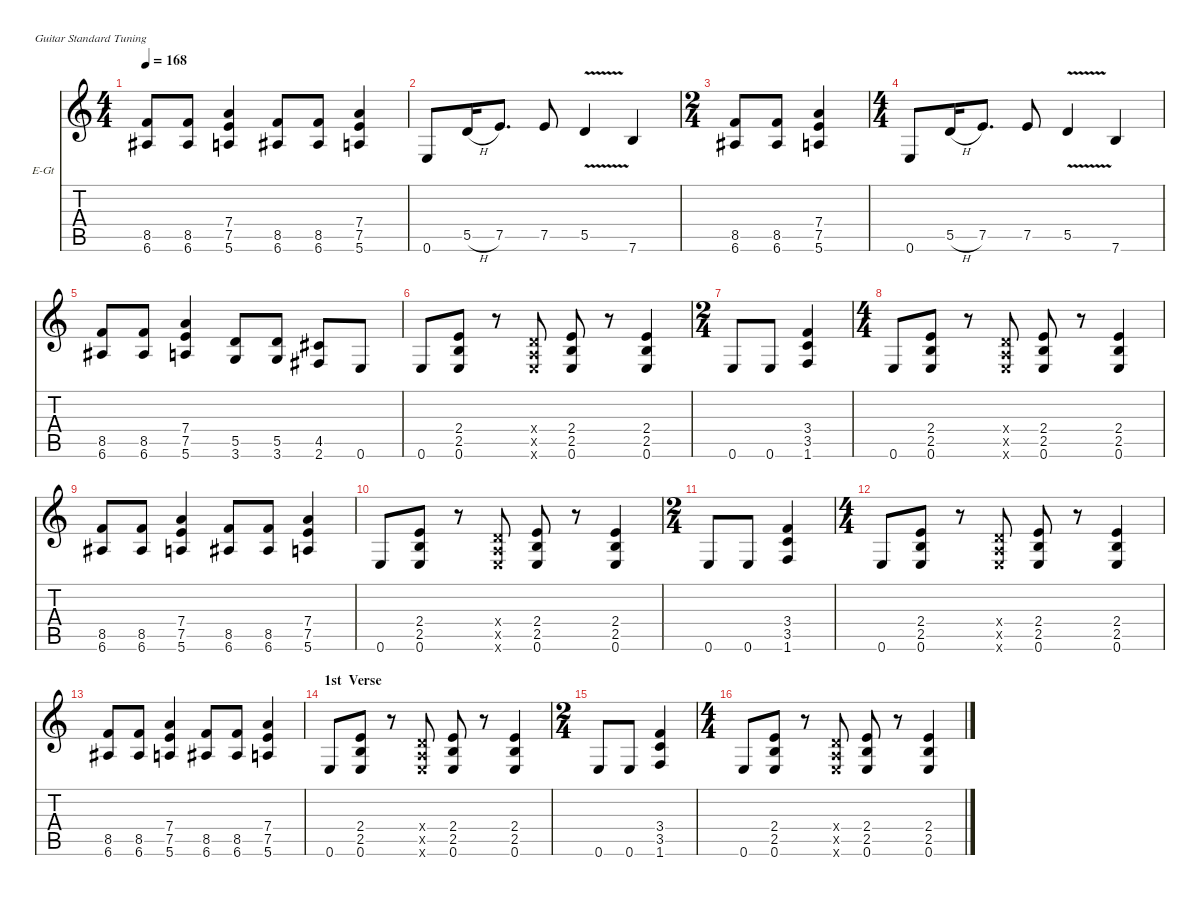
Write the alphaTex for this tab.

\hideDynamics
\bracketExtendMode nobrackets
\firstSystemTrackNameOrientation horizontal
\otherSystemsTrackNameOrientation horizontal
\track ("Guitar III" "E-Gt") {instrument distortionguitar}
\staff {score tabs}
\tuning (E4 B3 G3 D3 A2 E2)
\ts (4 4)
\tempo 168
\clef g2
\ks c
(8.5 6.6{acc #}).8{dy f beam Up} (8.5 6.6{acc #}).8{beam Up} (7.4 7.5 5.6).4{beam Up} (8.5 6.6{acc #}).8{beam Up} (8.5 6.6{acc #}).8{beam Up} (7.4 7.5 5.6).4{beam Up} |
0.6.8{beam Up} 5.5{h}.16{beam Up} 7.5.8{d beam Up} 7.5.8{beam Up} 5.5{v}.4{beam Up} 7.6.4{beam Up} |
\ts (2 4)
(8.5 6.6{acc #}).8{beam Up} (8.5 6.6{acc #}).8{beam Up} (7.4 7.5 5.6).4{beam Up} |
\ts (4 4)
0.6.8{beam Up} 5.5{h}.16{beam Up} 7.5.8{d beam Up} 7.5.8{beam Up} 5.5{v}.4{beam Up} 7.6.4{beam Up} |
(8.5 6.6{acc #}).8{beam Up} (8.5 6.6{acc #}).8{beam Up} (7.4 7.5 5.6).4{beam Up} (5.5 3.6).8{beam Up} (5.5 3.6).8{beam Up} (4.5{acc #} 2.6{acc #}).8{beam Up} 0.6.8{beam Up} |
0.6.8{beam Up} (2.4 2.5 0.6).8{beam Up} r.8{beam Up} (0.4{x} 0.5{x} 0.6{x}).8{beam Up} (2.4 2.5 0.6).8{beam Up} r.8{beam Up} (2.4 2.5 0.6).4{beam Up} |
\ts (2 4)
0.6.8{beam Up} 0.6.8{beam Up} (3.4 3.5 1.6).4{beam Up} |
\ts (4 4)
0.6.8{beam Up} (2.4 2.5 0.6).8{beam Up} r.8{beam Up} (0.4{x} 0.5{x} 0.6{x}).8{beam Up} (2.4 2.5 0.6).8{beam Up} r.8{beam Up} (2.4 2.5 0.6).4{beam Up} |
(8.5 6.6{acc #}).8{beam Up} (8.5 6.6{acc #}).8{beam Up} (7.4 7.5 5.6).4{beam Up} (8.5 6.6{acc #}).8{beam Up} (8.5 6.6{acc #}).8{beam Up} (7.4 7.5 5.6).4{beam Up} |
0.6.8{beam Up} (2.4 2.5 0.6).8{beam Up} r.8{beam Up} (0.4{x} 0.5{x} 0.6{x}).8{beam Up} (2.4 2.5 0.6).8{beam Up} r.8{beam Up} (2.4 2.5 0.6).4{beam Up} |
\ts (2 4)
0.6.8{beam Up} 0.6.8{beam Up} (3.4 3.5 1.6).4{beam Up} |
\ts (4 4)
0.6.8{beam Up} (2.4 2.5 0.6).8{beam Up} r.8{beam Up} (0.4{x} 0.5{x} 0.6{x}).8{beam Up} (2.4 2.5 0.6).8{beam Up} r.8{beam Up} (2.4 2.5 0.6).4{beam Up} |
(8.5 6.6{acc #}).8{beam Up} (8.5 6.6{acc #}).8{beam Up} (7.4 7.5 5.6).4{beam Up} (8.5 6.6{acc #}).8{beam Up} (8.5 6.6{acc #}).8{beam Up} (7.4 7.5 5.6).4{beam Up} |
\section ("" "1st  Verse")
0.6.8{beam Up} (2.4 2.5 0.6).8{beam Up} r.8{beam Up} (0.4{x} 0.5{x} 0.6{x}).8{beam Up} (2.4 2.5 0.6).8{beam Up} r.8{beam Up} (2.4 2.5 0.6).4{beam Up} |
\ts (2 4)
0.6.8{beam Up} 0.6.8{beam Up} (3.4 3.5 1.6).4{beam Up} |
\ts (4 4)
0.6.8{beam Up} (2.4 2.5 0.6).8{beam Up} r.8{beam Up} (0.4{x} 0.5{x} 0.6{x}).8{beam Up} (2.4 2.5 0.6).8{beam Up} r.8{beam Up} (2.4 2.5 0.6).4{beam Up}
